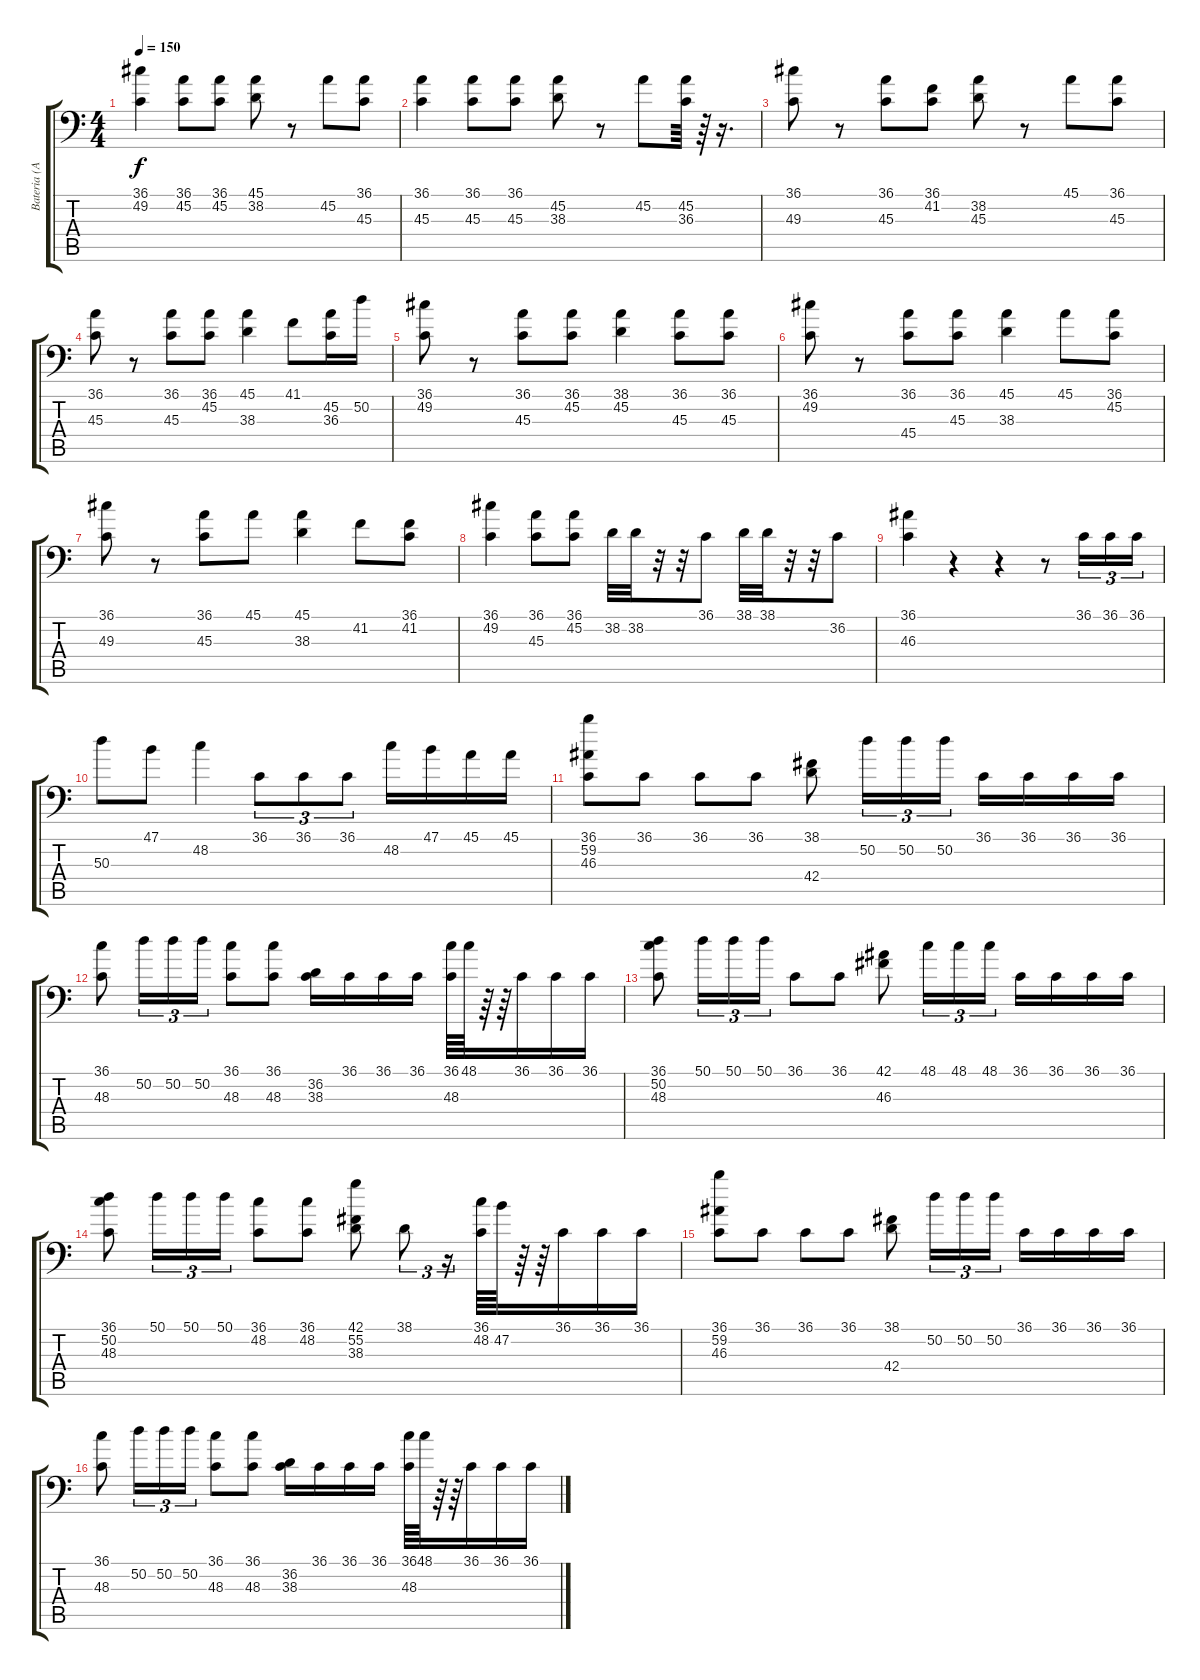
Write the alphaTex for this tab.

\track ("Bateria (Aquiles Priester)" "Bateria (A") {instrument acousticgrandpiano}
\staff {score tabs}
\tuning (C-1 C-1 C-1 C-1 C-1 C-1) {hide}
\ts (4 4)
\tempo 150
\clef f4
\ks c
(36.1 49.2).4{dy f} (36.1 45.2).8 (36.1 45.2).8 (45.1 38.2).8 r.8 45.2.8 (36.1 45.3).8 |
(36.1 45.3).4 (36.1 45.3).8 (36.1 45.3).8 (45.2 38.3).8 r.8 45.2.8 (45.2 36.3).64 r.64 r.16{d} |
(36.1 49.3).8 r.8 (36.1 45.3).8 (36.1 41.2).8 (38.2 45.3).8 r.8 45.1.8 (36.1 45.3).8 |
(36.1 45.3).8 r.8 (36.1 45.3).8 (36.1 45.2).8 (45.1 38.3).4 41.1.8 (45.2 36.3).16 50.2.16 |
(36.1 49.2).8 r.8 (36.1 45.3).8 (36.1 45.2).8 (38.1 45.2).4 (36.1 45.3).8 (36.1 45.3).8 |
(36.1 49.2).8 r.8 (36.1 45.4).8 (36.1 45.3).8 (45.1 38.3).4 45.1.8 (36.1 45.2).8 |
(36.1 49.3).8 r.8 (36.1 45.3).8 45.1.8 (45.1 38.3).4 41.2.8 (36.1 41.2).8 |
(36.1 49.2).4 (36.1 45.3).8 (36.1 45.2).8 38.2.32 38.2.32 r.32 r.32 36.1.8 38.1.32 38.1.32 r.32 r.32 36.2.8 |
(36.1 46.3).4 r.4 r.4 r.8 36.1.16{tu (3 2)} 36.1.16{tu (3 2)} 36.1.16{tu (3 2)} |
50.3.8 47.1.8 48.2.4 36.1.8{tu (3 2)} 36.1.8{tu (3 2)} 36.1.8{tu (3 2)} 48.2.16 47.1.16 45.1.16 45.1.16 |
(36.1 59.2 46.3).8 36.1.8 36.1.8 36.1.8 (38.1 42.4).8 50.2.16{tu (3 2)} 50.2.16{tu (3 2)} 50.2.16{tu (3 2)} 36.1.16 36.1.16 36.1.16 36.1.16 |
(36.1 48.3).8 50.2.16{tu (3 2)} 50.2.16{tu (3 2)} 50.2.16{tu (3 2)} (36.1 48.3).8 (36.1 48.3).8 (36.2 38.3).16 36.1.16 36.1.16 36.1.16 (36.1 48.3).64 48.1.64 r.64 r.64 36.1.16 36.1.16 36.1.16 |
(36.1 50.2 48.3).8 50.1.16{tu (3 2)} 50.1.16{tu (3 2)} 50.1.16{tu (3 2)} 36.1.8 36.1.8 (42.1 46.3).8 48.1.16{tu (3 2)} 48.1.16{tu (3 2)} 48.1.16{tu (3 2)} 36.1.16 36.1.16 36.1.16 36.1.16 |
(36.1 50.2 48.3).8 50.1.16{tu (3 2)} 50.1.16{tu (3 2)} 50.1.16{tu (3 2)} (36.1 48.2).8 (36.1 48.2).8 (42.1 55.2 38.3).8 38.1.8{tu (3 2)} r.16{tu (3 2)} (36.1 48.2).64 47.2.64 r.64 r.64 36.1.16 36.1.16 36.1.16 |
(36.1 59.2 46.3).8 36.1.8 36.1.8 36.1.8 (38.1 42.4).8 50.2.16{tu (3 2)} 50.2.16{tu (3 2)} 50.2.16{tu (3 2)} 36.1.16 36.1.16 36.1.16 36.1.16 |
(36.1 48.3).8 50.2.16{tu (3 2)} 50.2.16{tu (3 2)} 50.2.16{tu (3 2)} (36.1 48.3).8 (36.1 48.3).8 (36.2 38.3).16 36.1.16 36.1.16 36.1.16 (36.1 48.3).64 48.1.64 r.64 r.64 36.1.16 36.1.16 36.1.16
